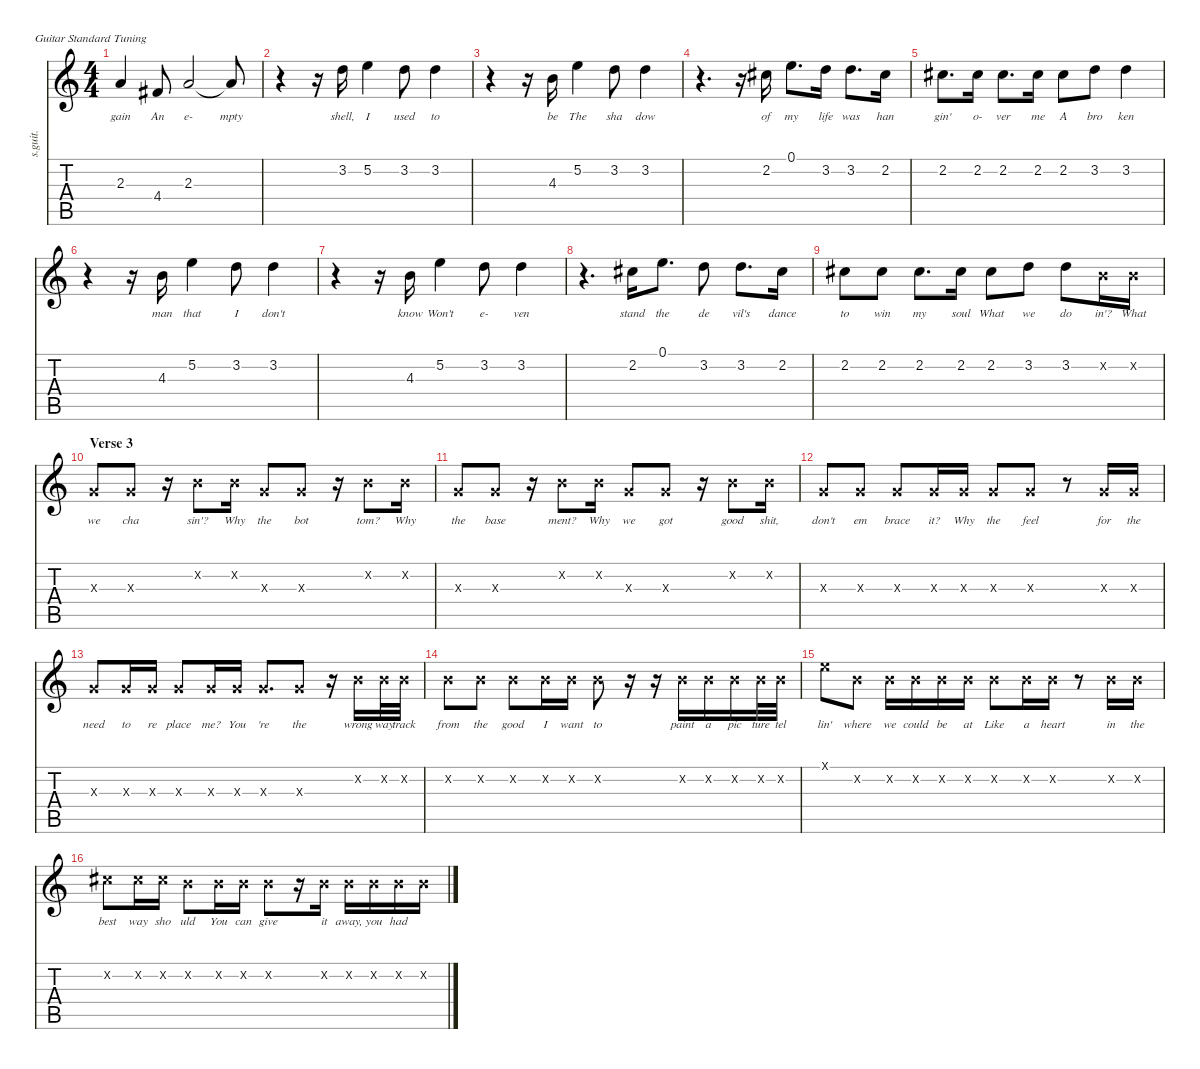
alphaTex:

\defaultSystemsLayout 4
\hideDynamics
\bracketExtendMode nobrackets
\track ("Damiano David (Vocals)" "s.guit.") {instrument tenorsax}
\staff {score tabs}
\tuning (E4 B3 G3 D3 A2 E2)
\displaytranspose 12
\ts (4 4)
\tempo (134 hide)
\clef g2
\ks c
2.3.4{lyrics (0 "gain") lyrics (1 "") lyrics (2 "") lyrics (3 "") lyrics (4 "") dy ff} 4.4{acc #}.8{lyrics (0 "An") lyrics (1 "") lyrics (2 "") lyrics (3 "") lyrics (4 "")} 2.3.2{lyrics (0 "e-") lyrics (1 "") lyrics (2 "") lyrics (3 "") lyrics (4 "")} 2.3{t}.8{lyrics (0 "mpty") lyrics (1 "") lyrics (2 "") lyrics (3 "") lyrics (4 "")} |
r.4 r.16 3.2.16{lyrics (0 "shell,") lyrics (1 "") lyrics (2 "") lyrics (3 "") lyrics (4 "")} 5.2.4{lyrics (0 "I") lyrics (1 "") lyrics (2 "") lyrics (3 "") lyrics (4 "")} 3.2.8{lyrics (0 "used") lyrics (1 "") lyrics (2 "") lyrics (3 "") lyrics (4 "")} 3.2.4{lyrics (0 "to") lyrics (1 "") lyrics (2 "") lyrics (3 "") lyrics (4 "")} |
r.4 r.16 4.3.16{lyrics (0 "be") lyrics (1 "") lyrics (2 "") lyrics (3 "") lyrics (4 "")} 5.2.4{lyrics (0 "The") lyrics (1 "") lyrics (2 "") lyrics (3 "") lyrics (4 "")} 3.2.8{lyrics (0 "sha") lyrics (1 "") lyrics (2 "") lyrics (3 "") lyrics (4 "")} 3.2.4{lyrics (0 "dow") lyrics (1 "") lyrics (2 "") lyrics (3 "") lyrics (4 "")} |
r.4{d} r.16 2.2{acc #}.16{lyrics (0 "of") lyrics (1 "") lyrics (2 "") lyrics (3 "") lyrics (4 "")} 0.1.8{d lyrics (0 "my") lyrics (1 "") lyrics (2 "") lyrics (3 "") lyrics (4 "")} 3.2.16{lyrics (0 "life") lyrics (1 "") lyrics (2 "") lyrics (3 "") lyrics (4 "")} 3.2.8{d lyrics (0 "was") lyrics (1 "") lyrics (2 "") lyrics (3 "") lyrics (4 "")} 2.2{acc #}.16{lyrics (0 "han") lyrics (1 "") lyrics (2 "") lyrics (3 "") lyrics (4 "")} |
2.2{acc #}.8{d lyrics (0 "gin'") lyrics (1 "") lyrics (2 "") lyrics (3 "") lyrics (4 "")} 2.2{acc #}.16{lyrics (0 "o-") lyrics (1 "") lyrics (2 "") lyrics (3 "") lyrics (4 "")} 2.2{acc #}.8{d lyrics (0 "ver") lyrics (1 "") lyrics (2 "") lyrics (3 "") lyrics (4 "")} 2.2{acc #}.16{lyrics (0 "me") lyrics (1 "") lyrics (2 "") lyrics (3 "") lyrics (4 "")} 2.2{acc #}.8{lyrics (0 "A") lyrics (1 "") lyrics (2 "") lyrics (3 "") lyrics (4 "")} 3.2.8{lyrics (0 "bro") lyrics (1 "") lyrics (2 "") lyrics (3 "") lyrics (4 "")} 3.2.4{lyrics (0 "ken") lyrics (1 "") lyrics (2 "") lyrics (3 "") lyrics (4 "")} |
r.4 r.16 4.3.16{lyrics (0 "man") lyrics (1 "") lyrics (2 "") lyrics (3 "") lyrics (4 "")} 5.2.4{lyrics (0 "that") lyrics (1 "") lyrics (2 "") lyrics (3 "") lyrics (4 "")} 3.2.8{lyrics (0 "I") lyrics (1 "") lyrics (2 "") lyrics (3 "") lyrics (4 "")} 3.2.4{lyrics (0 "don't") lyrics (1 "") lyrics (2 "") lyrics (3 "") lyrics (4 "")} |
r.4 r.16 4.3.16{lyrics (0 "know") lyrics (1 "") lyrics (2 "") lyrics (3 "") lyrics (4 "")} 5.2.4{lyrics (0 "Won't") lyrics (1 "") lyrics (2 "") lyrics (3 "") lyrics (4 "")} 3.2.8{lyrics (0 "e-") lyrics (1 "") lyrics (2 "") lyrics (3 "") lyrics (4 "")} 3.2.4{lyrics (0 "ven") lyrics (1 "") lyrics (2 "") lyrics (3 "") lyrics (4 "")} |
r.4{d} 2.2{acc #}.16{lyrics (0 "stand") lyrics (1 "") lyrics (2 "") lyrics (3 "") lyrics (4 "")} 0.1.8{d lyrics (0 "the") lyrics (1 "") lyrics (2 "") lyrics (3 "") lyrics (4 "")} 3.2.8{lyrics (0 "de") lyrics (1 "") lyrics (2 "") lyrics (3 "") lyrics (4 "")} 3.2.8{d lyrics (0 "vil's") lyrics (1 "") lyrics (2 "") lyrics (3 "") lyrics (4 "")} 2.2{acc #}.16{lyrics (0 "dance") lyrics (1 "") lyrics (2 "") lyrics (3 "") lyrics (4 "")} |
2.2{acc #}.8{lyrics (0 "to") lyrics (1 "") lyrics (2 "") lyrics (3 "") lyrics (4 "")} 2.2{acc #}.8{lyrics (0 "win") lyrics (1 "") lyrics (2 "") lyrics (3 "") lyrics (4 "")} 2.2{acc #}.8{d lyrics (0 "my") lyrics (1 "") lyrics (2 "") lyrics (3 "") lyrics (4 "")} 2.2{acc #}.16{lyrics (0 "soul") lyrics (1 "") lyrics (2 "") lyrics (3 "") lyrics (4 "")} 2.2{acc #}.8{lyrics (0 "What") lyrics (1 "") lyrics (2 "") lyrics (3 "") lyrics (4 "")} 3.2.8{lyrics (0 "we") lyrics (1 "") lyrics (2 "") lyrics (3 "") lyrics (4 "")} 3.2.8{lyrics (0 "do") lyrics (1 "") lyrics (2 "") lyrics (3 "") lyrics (4 "")} 0.2{x}.16{lyrics (0 "in'?") lyrics (1 "") lyrics (2 "") lyrics (3 "") lyrics (4 "")} 0.2{x}.16{lyrics (0 "What") lyrics (1 "") lyrics (2 "") lyrics (3 "") lyrics (4 "")} |
\section ("" "Verse 3")
0.3{x}.8{lyrics (0 "we") lyrics (1 "") lyrics (2 "") lyrics (3 "") lyrics (4 "")} 0.3{x}.8{lyrics (0 "cha") lyrics (1 "") lyrics (2 "") lyrics (3 "") lyrics (4 "")} r.16 0.2{x}.8{lyrics (0 "sin'?") lyrics (1 "") lyrics (2 "") lyrics (3 "") lyrics (4 "")} 0.2{x}.16{lyrics (0 "Why") lyrics (1 "") lyrics (2 "") lyrics (3 "") lyrics (4 "")} 0.3{x}.8{lyrics (0 "the") lyrics (1 "") lyrics (2 "") lyrics (3 "") lyrics (4 "")} 0.3{x}.8{lyrics (0 "bot") lyrics (1 "") lyrics (2 "") lyrics (3 "") lyrics (4 "")} r.16 0.2{x}.8{lyrics (0 "tom?") lyrics (1 "") lyrics (2 "") lyrics (3 "") lyrics (4 "")} 0.2{x}.16{lyrics (0 "Why") lyrics (1 "") lyrics (2 "") lyrics (3 "") lyrics (4 "")} |
0.3{x}.8{lyrics (0 "the") lyrics (1 "") lyrics (2 "") lyrics (3 "") lyrics (4 "")} 0.3{x}.8{lyrics (0 "base") lyrics (1 "") lyrics (2 "") lyrics (3 "") lyrics (4 "")} r.16 0.2{x}.8{lyrics (0 "ment?") lyrics (1 "") lyrics (2 "") lyrics (3 "") lyrics (4 "")} 0.2{x}.16{lyrics (0 "Why") lyrics (1 "") lyrics (2 "") lyrics (3 "") lyrics (4 "")} 0.3{x}.8{lyrics (0 "we") lyrics (1 "") lyrics (2 "") lyrics (3 "") lyrics (4 "")} 0.3{x}.8{lyrics (0 "got") lyrics (1 "") lyrics (2 "") lyrics (3 "") lyrics (4 "")} r.16 0.2{x}.8{lyrics (0 "good") lyrics (1 "") lyrics (2 "") lyrics (3 "") lyrics (4 "")} 0.2{x}.16{lyrics (0 "shit,") lyrics (1 "") lyrics (2 "") lyrics (3 "") lyrics (4 "")} |
0.3{x}.8{lyrics (0 "don't") lyrics (1 "") lyrics (2 "") lyrics (3 "") lyrics (4 "")} 0.3{x}.8{lyrics (0 "em") lyrics (1 "") lyrics (2 "") lyrics (3 "") lyrics (4 "")} 0.3{x}.8{lyrics (0 "brace") lyrics (1 "") lyrics (2 "") lyrics (3 "") lyrics (4 "")} 0.3{x}.16{lyrics (0 "it?") lyrics (1 "") lyrics (2 "") lyrics (3 "") lyrics (4 "")} 0.3{x}.16{lyrics (0 "Why") lyrics (1 "") lyrics (2 "") lyrics (3 "") lyrics (4 "")} 0.3{x}.8{lyrics (0 "the") lyrics (1 "") lyrics (2 "") lyrics (3 "") lyrics (4 "")} 0.3{x}.8{lyrics (0 "feel") lyrics (1 "") lyrics (2 "") lyrics (3 "") lyrics (4 "")} r.8 0.3{x}.16{lyrics (0 "for") lyrics (1 "") lyrics (2 "") lyrics (3 "") lyrics (4 "")} 0.3{x}.16{lyrics (0 "the") lyrics (1 "") lyrics (2 "") lyrics (3 "") lyrics (4 "")} |
0.3{x}.8{lyrics (0 "need") lyrics (1 "") lyrics (2 "") lyrics (3 "") lyrics (4 "")} 0.3{x}.16{lyrics (0 "to") lyrics (1 "") lyrics (2 "") lyrics (3 "") lyrics (4 "")} 0.3{x}.16{lyrics (0 "re") lyrics (1 "") lyrics (2 "") lyrics (3 "") lyrics (4 "")} 0.3{x}.8{lyrics (0 "place") lyrics (1 "") lyrics (2 "") lyrics (3 "") lyrics (4 "")} 0.3{x}.16{lyrics (0 "me?") lyrics (1 "") lyrics (2 "") lyrics (3 "") lyrics (4 "")} 0.3{x}.16{lyrics (0 "You") lyrics (1 "") lyrics (2 "") lyrics (3 "") lyrics (4 "")} 0.3{x}.8{d lyrics (0 "'re") lyrics (1 "") lyrics (2 "") lyrics (3 "") lyrics (4 "")} 0.3{x}.8{lyrics (0 "the") lyrics (1 "") lyrics (2 "") lyrics (3 "") lyrics (4 "")} r.16 0.2{x}.16{lyrics (0 "wrong") lyrics (1 "") lyrics (2 "") lyrics (3 "") lyrics (4 "")} 0.2{x}.32{lyrics (0 "way") lyrics (1 "") lyrics (2 "") lyrics (3 "") lyrics (4 "")} 0.2{x}.32{lyrics (0 "track") lyrics (1 "") lyrics (2 "") lyrics (3 "") lyrics (4 "")} |
0.2{x}.8{lyrics (0 "from") lyrics (1 "") lyrics (2 "") lyrics (3 "") lyrics (4 "")} 0.2{x}.8{lyrics (0 "the") lyrics (1 "") lyrics (2 "") lyrics (3 "") lyrics (4 "")} 0.2{x}.8{lyrics (0 "good") lyrics (1 "") lyrics (2 "") lyrics (3 "") lyrics (4 "")} 0.2{x}.16{lyrics (0 "I") lyrics (1 "") lyrics (2 "") lyrics (3 "") lyrics (4 "")} 0.2{x}.16{lyrics (0 "want") lyrics (1 "") lyrics (2 "") lyrics (3 "") lyrics (4 "")} 0.2{x}.8{lyrics (0 "to") lyrics (1 "") lyrics (2 "") lyrics (3 "") lyrics (4 "")} r.16 r.16 0.2{x}.16{lyrics (0 "paint") lyrics (1 "") lyrics (2 "") lyrics (3 "") lyrics (4 "")} 0.2{x}.16{lyrics (0 "a") lyrics (1 "") lyrics (2 "") lyrics (3 "") lyrics (4 "")} 0.2{x}.16{lyrics (0 "pic") lyrics (1 "") lyrics (2 "") lyrics (3 "") lyrics (4 "")} 0.2{x}.32{lyrics (0 "ture") lyrics (1 "") lyrics (2 "") lyrics (3 "") lyrics (4 "")} 0.2{x}.32{lyrics (0 "tel") lyrics (1 "") lyrics (2 "") lyrics (3 "") lyrics (4 "")} |
0.1{x}.8{lyrics (0 "lin'") lyrics (1 "") lyrics (2 "") lyrics (3 "") lyrics (4 "")} 0.2{x}.8{lyrics (0 "where") lyrics (1 "") lyrics (2 "") lyrics (3 "") lyrics (4 "")} 0.2{x}.16{lyrics (0 "we") lyrics (1 "") lyrics (2 "") lyrics (3 "") lyrics (4 "")} 0.2{x}.16{lyrics (0 "could") lyrics (1 "") lyrics (2 "") lyrics (3 "") lyrics (4 "")} 0.2{x}.16{lyrics (0 "be") lyrics (1 "") lyrics (2 "") lyrics (3 "") lyrics (4 "")} 0.2{x}.16{lyrics (0 "at") lyrics (1 "") lyrics (2 "") lyrics (3 "") lyrics (4 "")} 0.2{x}.8{lyrics (0 "Like") lyrics (1 "") lyrics (2 "") lyrics (3 "") lyrics (4 "")} 0.2{x}.16{lyrics (0 "a") lyrics (1 "") lyrics (2 "") lyrics (3 "") lyrics (4 "")} 0.2{x}.16{lyrics (0 "heart") lyrics (1 "") lyrics (2 "") lyrics (3 "") lyrics (4 "")} r.8 0.2{x}.16{lyrics (0 "in") lyrics (1 "") lyrics (2 "") lyrics (3 "") lyrics (4 "")} 0.2{x}.16{lyrics (0 "the") lyrics (1 "") lyrics (2 "") lyrics (3 "") lyrics (4 "")} |
2.2{x acc #}.8{lyrics (0 "best") lyrics (1 "") lyrics (2 "") lyrics (3 "") lyrics (4 "")} 2.2{x acc #}.16{lyrics (0 "way") lyrics (1 "") lyrics (2 "") lyrics (3 "") lyrics (4 "")} 2.2{x acc #}.16{lyrics (0 "sho") lyrics (1 "") lyrics (2 "") lyrics (3 "") lyrics (4 "")} 0.2{x}.8{lyrics (0 "uld") lyrics (1 "") lyrics (2 "") lyrics (3 "") lyrics (4 "")} 0.2{x}.16{lyrics (0 "You") lyrics (1 "") lyrics (2 "") lyrics (3 "") lyrics (4 "")} 0.2{x}.16{lyrics (0 "can") lyrics (1 "") lyrics (2 "") lyrics (3 "") lyrics (4 "")} 0.2{x}.8{lyrics (0 "give") lyrics (1 "") lyrics (2 "") lyrics (3 "") lyrics (4 "")} r.16 0.2{x}.16{lyrics (0 "it") lyrics (1 "") lyrics (2 "") lyrics (3 "") lyrics (4 "")} 0.2{x}.16{lyrics (0 "away,") lyrics (1 "") lyrics (2 "") lyrics (3 "") lyrics (4 "")} 0.2{x}.16{lyrics (0 "you") lyrics (1 "") lyrics (2 "") lyrics (3 "") lyrics (4 "")} 0.2{x}.16{lyrics (0 "had") lyrics (1 "") lyrics (2 "") lyrics (3 "") lyrics (4 "")} 0.2{x}.16{lyrics (0 "") lyrics (1 "") lyrics (2 "") lyrics (3 "") lyrics (4 "")}
